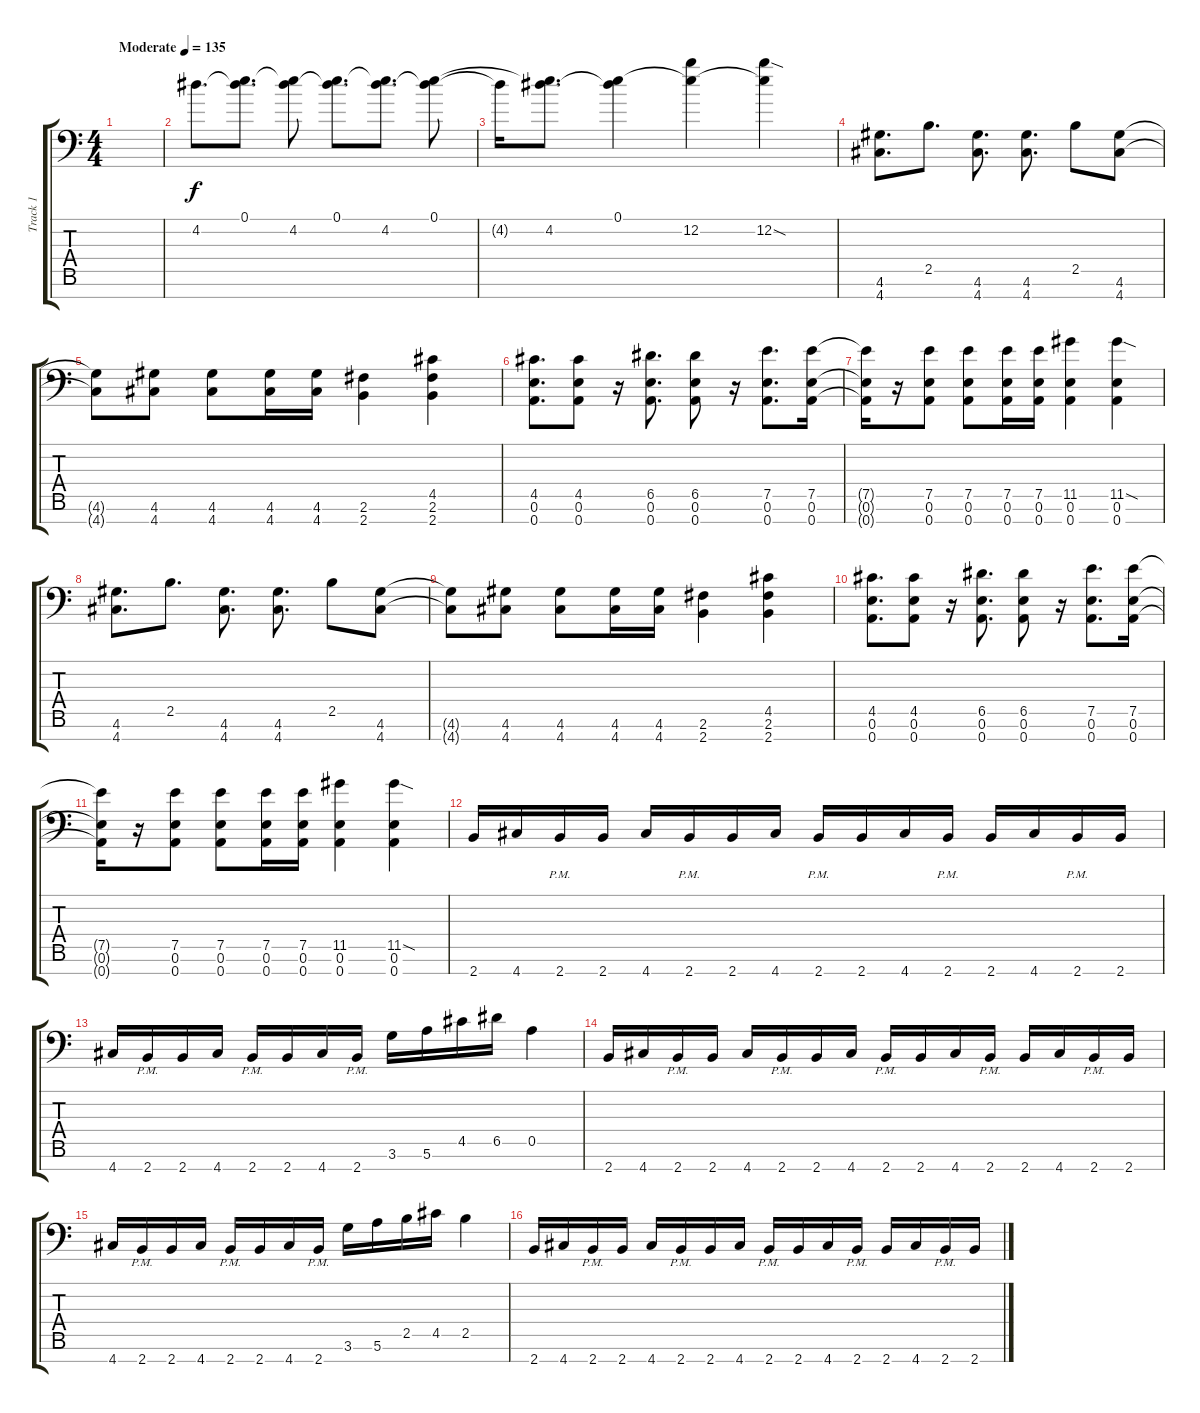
\track ("Track 1" "Track 1") {instrument distortionguitar}
\staff {score tabs}
\tuning (E4 B3 G3 D3 A2 E2 A1) {hide}
\ts (4 4)
\tempo (135 "Moderate")
\clef f4
\ks c
|
4.2.8{d} (0.1 4.2{t}).8{d} (0.1{t} 4.2).8 (0.1 4.2{t}).8{d} (0.1{t} 4.2).8{d} (0.1 4.2{t}).8 |
4.2{t}.16 (0.1{t} 4.2).8{d} (0.1 4.2{t}).4 (0.1{t} 12.2).4 (0.1{t} 12.2{sod}).4 |
(4.6 4.7).8{d} 2.5.8{d} (4.6 4.7).8{d} (4.6 4.7).8{d} 2.5.8 (4.6 4.7).8 |
(4.6{t} 4.7{t}).8 (4.6 4.7).8 (4.6 4.7).8 (4.6 4.7).16 (4.6 4.7).16 (2.6 2.7).4 (4.5 2.6 2.7).4 |
(4.5 0.6 0.7).8{d} (4.5 0.6 0.7).8 r.16 (6.5 0.6 0.7).8{d} (6.5 0.6 0.7).8 r.16 (7.5 0.6 0.7).8{d} (7.5 0.6 0.7).16 |
(7.5{t} 0.6{t} 0.7{t}).16 r.16 (7.5 0.6 0.7).8 (7.5 0.6 0.7).8 (7.5 0.6 0.7).16 (7.5 0.6 0.7).16 (11.5 0.6 0.7).4 (11.5{sod} 0.6 0.7).4 |
(4.6 4.7).8{d} 2.5.8{d} (4.6 4.7).8{d} (4.6 4.7).8{d} 2.5.8 (4.6 4.7).8 |
(4.6{t} 4.7{t}).8 (4.6 4.7).8 (4.6 4.7).8 (4.6 4.7).16 (4.6 4.7).16 (2.6 2.7).4 (4.5 2.6 2.7).4 |
(4.5 0.6 0.7).8{d} (4.5 0.6 0.7).8 r.16 (6.5 0.6 0.7).8{d} (6.5 0.6 0.7).8 r.16 (7.5 0.6 0.7).8{d} (7.5 0.6 0.7).16 |
(7.5{t} 0.6{t} 0.7{t}).16 r.16 (7.5 0.6 0.7).8 (7.5 0.6 0.7).8 (7.5 0.6 0.7).16 (7.5 0.6 0.7).16 (11.5 0.6 0.7).4 (11.5{sod} 0.6 0.7).4 |
2.7.16 4.7.16 2.7{pm}.16 2.7.16 4.7.16 2.7{pm}.16 2.7.16 4.7.16 2.7{pm}.16 2.7.16 4.7.16 2.7{pm}.16 2.7.16 4.7.16 2.7{pm}.16 2.7.16 |
4.7.16 2.7{pm}.16 2.7.16 4.7.16 2.7{pm}.16 2.7.16 4.7.16 2.7{pm}.16 3.6.16 5.6.16 4.5.16 6.5.16 0.5.4 |
2.7.16 4.7.16 2.7{pm}.16 2.7.16 4.7.16 2.7{pm}.16 2.7.16 4.7.16 2.7{pm}.16 2.7.16 4.7.16 2.7{pm}.16 2.7.16 4.7.16 2.7{pm}.16 2.7.16 |
4.7.16 2.7{pm}.16 2.7.16 4.7.16 2.7{pm}.16 2.7.16 4.7.16 2.7{pm}.16 3.6.16 5.6.16 2.5.16 4.5.16 2.5.4 |
2.7.16 4.7.16 2.7{pm}.16 2.7.16 4.7.16 2.7{pm}.16 2.7.16 4.7.16 2.7{pm}.16 2.7.16 4.7.16 2.7{pm}.16 2.7.16 4.7.16 2.7{pm}.16 2.7.16
